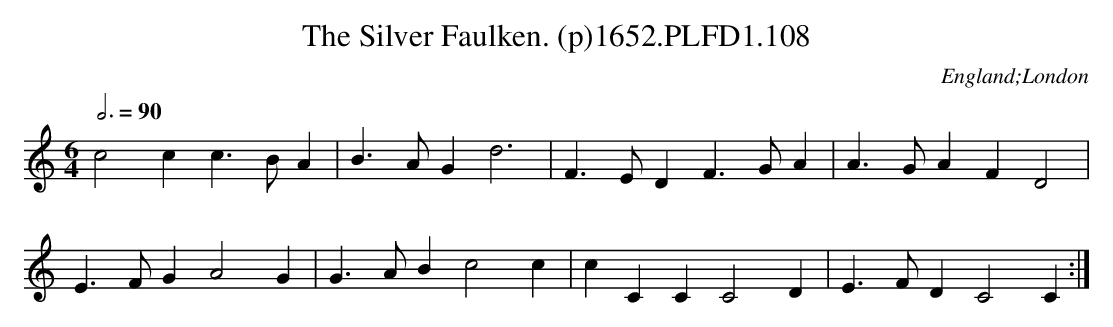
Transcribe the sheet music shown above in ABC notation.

X:1
T:Silver Faulken. (p)1652.PLFD1.108, The
M:6/4
L:1/4
Q:3/4=90
O:England;London
K:C
c2cc>BA|B>AGd3|F>EDF>GA|A>GAFD2|
E>FGA2G|G>ABc2c|cCCC2D|E>FDC2C:|
